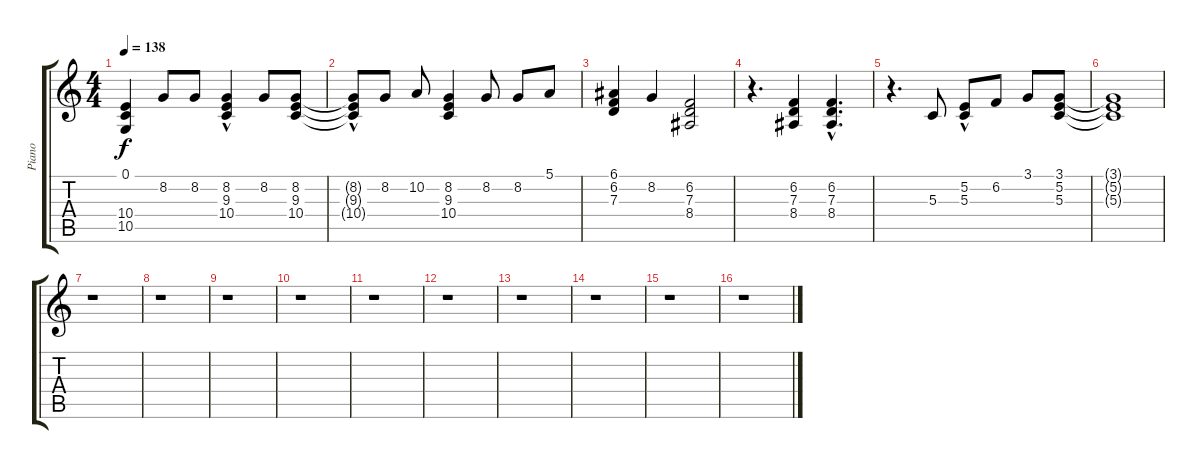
\track ("Piano" "Piano") {instrument acousticgrandpiano}
\staff {score tabs}
\tuning (E4 B3 G3 D3 A2 E2) {hide}
\ts (4 4)
\tempo 138
\clef g2
\ks c
(0.1 10.4 10.5).4{dy f} 8.2.8 8.2.8 (8.2 9.3{hac} 10.4{hac}).4 8.2.8 (8.2 9.3 10.4).8 |
(8.2{t} 9.3{hac t} 10.4{hac t}).8 8.2.8 10.2.8 (8.2 9.3 10.4).4 8.2.8 8.2.8 5.1.8 |
(6.1 6.2 7.3).4 8.2.4 (6.2 7.3 8.4).2 |
r.4{d} (6.2 7.3 8.4).4 (6.2{hac} 7.3{hac} 8.4{hac}).4{d} |
r.4{d} 5.3.8 (5.2 5.3{hac}).8 6.2.8 3.1.8 (3.1 5.2 5.3).8 |
(3.1{t} 5.2{t} 5.3{t}).1 |
r.1 |
r.1 |
r.1 |
r.1 |
r.1 |
r.1 |
r.1 |
r.1 |
r.1 |
r.1
